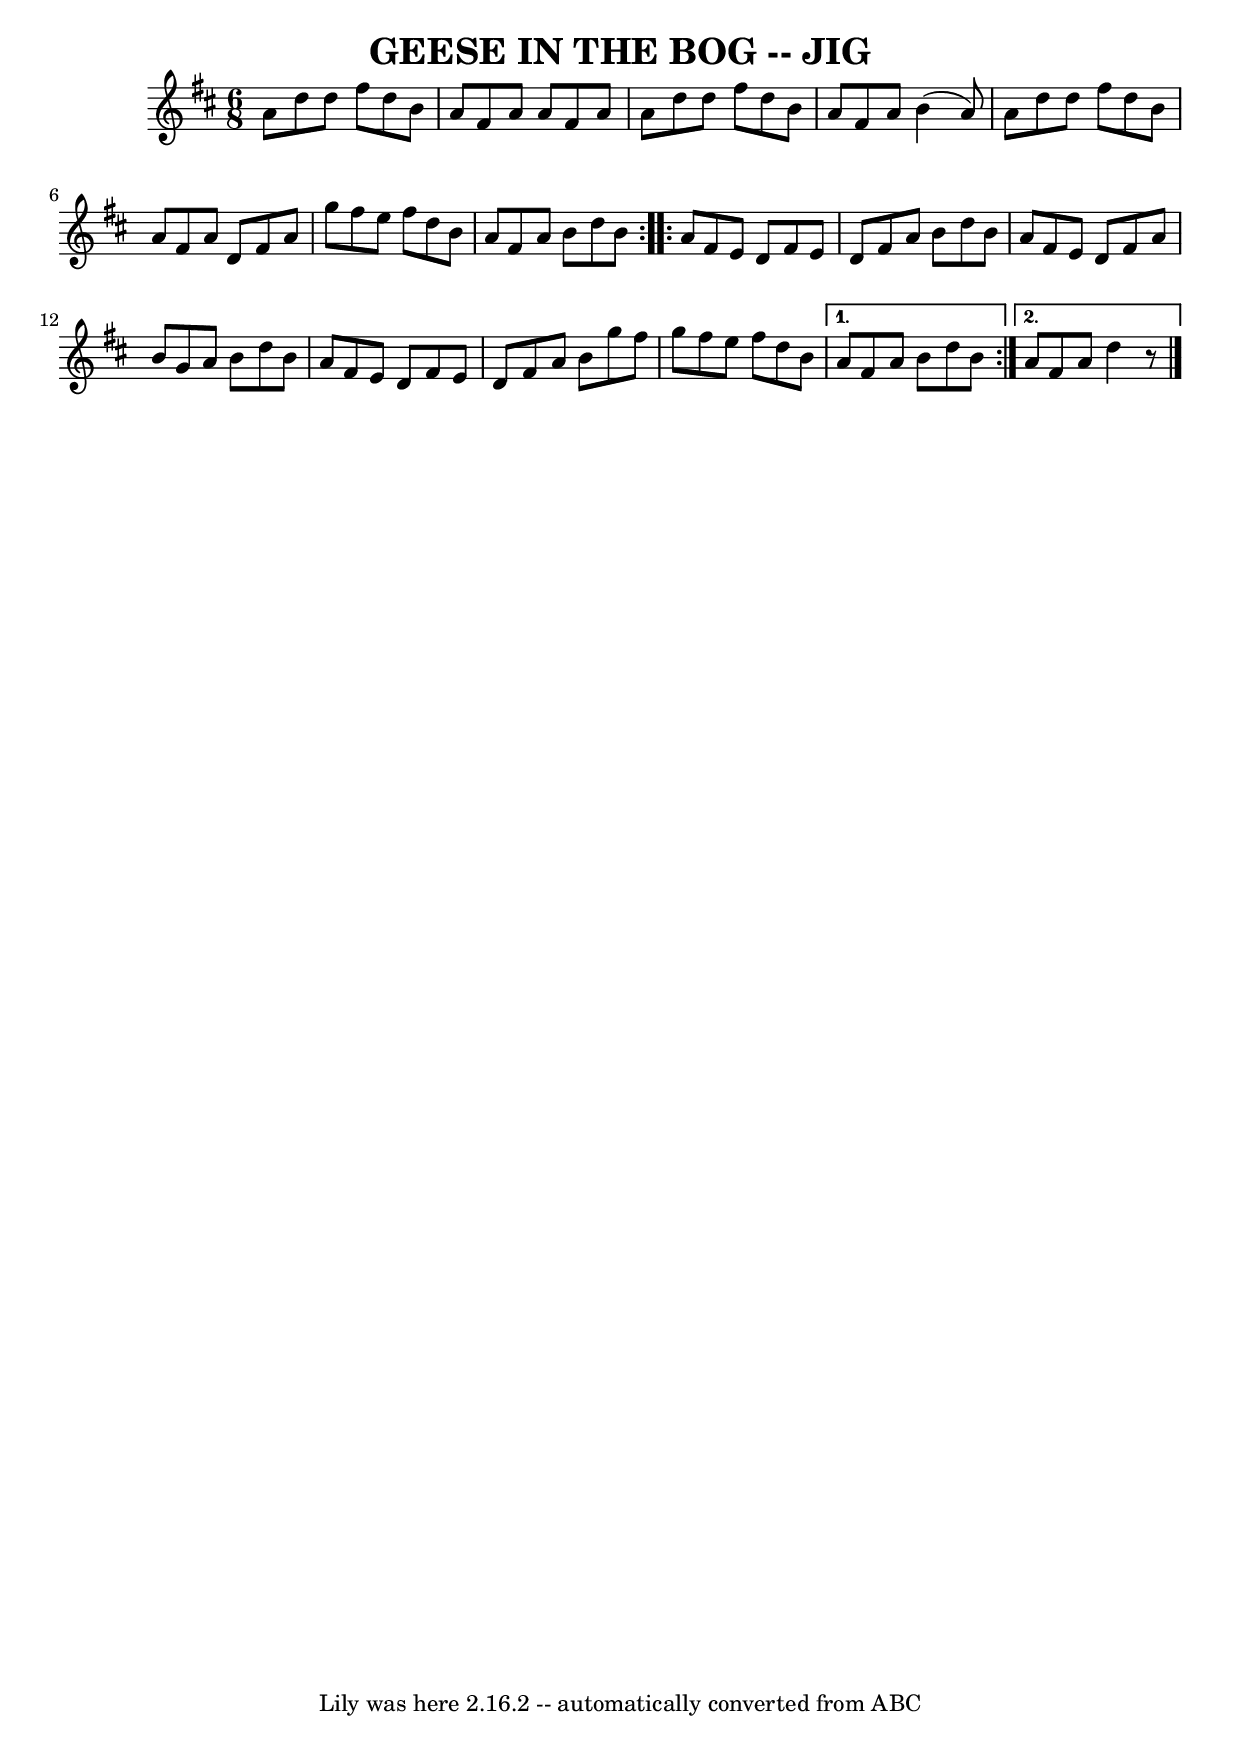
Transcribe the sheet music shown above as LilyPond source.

\version "2.7.40"
\include "Mammoth.ily"
\header {
	%% book = "Ryan's Mammoth Collection of Fiddle Tunes"
	crossRefNumber = "1"
	footnotes = ""
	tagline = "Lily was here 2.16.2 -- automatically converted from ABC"
	title = "GEESE IN THE BOG -- JIG"
}
voicedefault =  {


\repeat volta 2 {
\time 6/8 \key d \major a'8 d''8 d''8 fis''8 d''8 b'8    
|
 a'8 fis'8 a'8 a'8 fis'8 a'8    |
 a'8 d''8 
 d''8 fis''8 d''8 b'8    |
 a'8 fis'8 a'8 b'4 (
a'8)       |
 a'8 d''8 d''8 fis''8 d''8 b'8    
|
 a'8 fis'8 a'8 d'8 fis'8 a'8    |
 g''8    
fis''8 e''8 fis''8 d''8 b'8    |
 a'8 fis'8 a'8    
b'8 d''8 b'8    }     \repeat volta 2 { a'8 fis'8 e'8 d'8    
fis'8 e'8    |
 d'8 fis'8 a'8 b'8 d''8 b'8    
|
 a'8 fis'8 e'8 d'8 fis'8 a'8    |
 b'8 g'8  
 a'8 b'8 d''8 b'8        |
 a'8 fis'8 e'8 d'8    
fis'8 e'8    |
 d'8 fis'8 a'8 b'8 g''8 fis''8    
|
 g''8 fis''8 e''8 fis''8 d''8 b'8    } \alternative{{  
 a'8 fis'8 a'8 b'8 d''8 b'8    } { a'8 fis'8 a'8 d''4 
   r8   \bar "|."   }}
}

\score{
    <<

	\context Staff="default"
	{
	    \voicedefault 
	}

    >>
	\layout {
	}
	\midi {}
}
